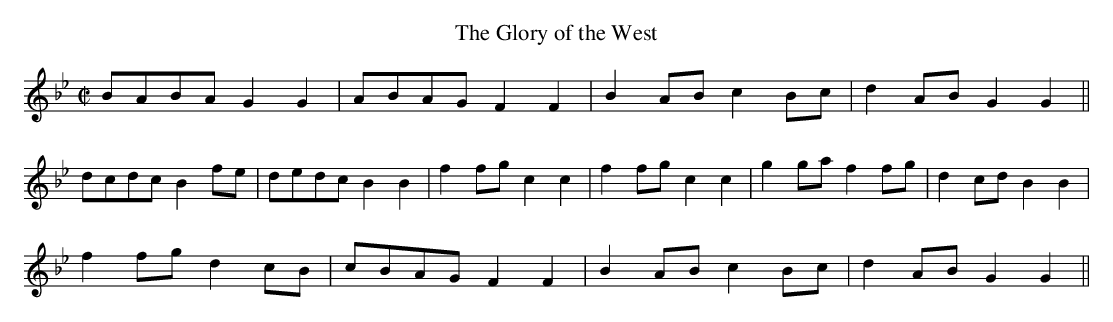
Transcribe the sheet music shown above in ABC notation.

X:1
T:The Glory of the West
M:C|
L:1/8
K:GAeol
BABA G2 G2 | ABAG F2 F2 | B2 AB c2 Bc | d2 AB G2 G2 ||
dcdc B2 fe | dedc B2 B2 | f2 fg c2 c2 | f2 fg c2 c2 | g2 ga f2 fg | d2 cd B2 B2 |
f2 fg d2 cB | cBAG F2 F2 | B2 AB c2 Bc | d2 AB G2 G2 ||
